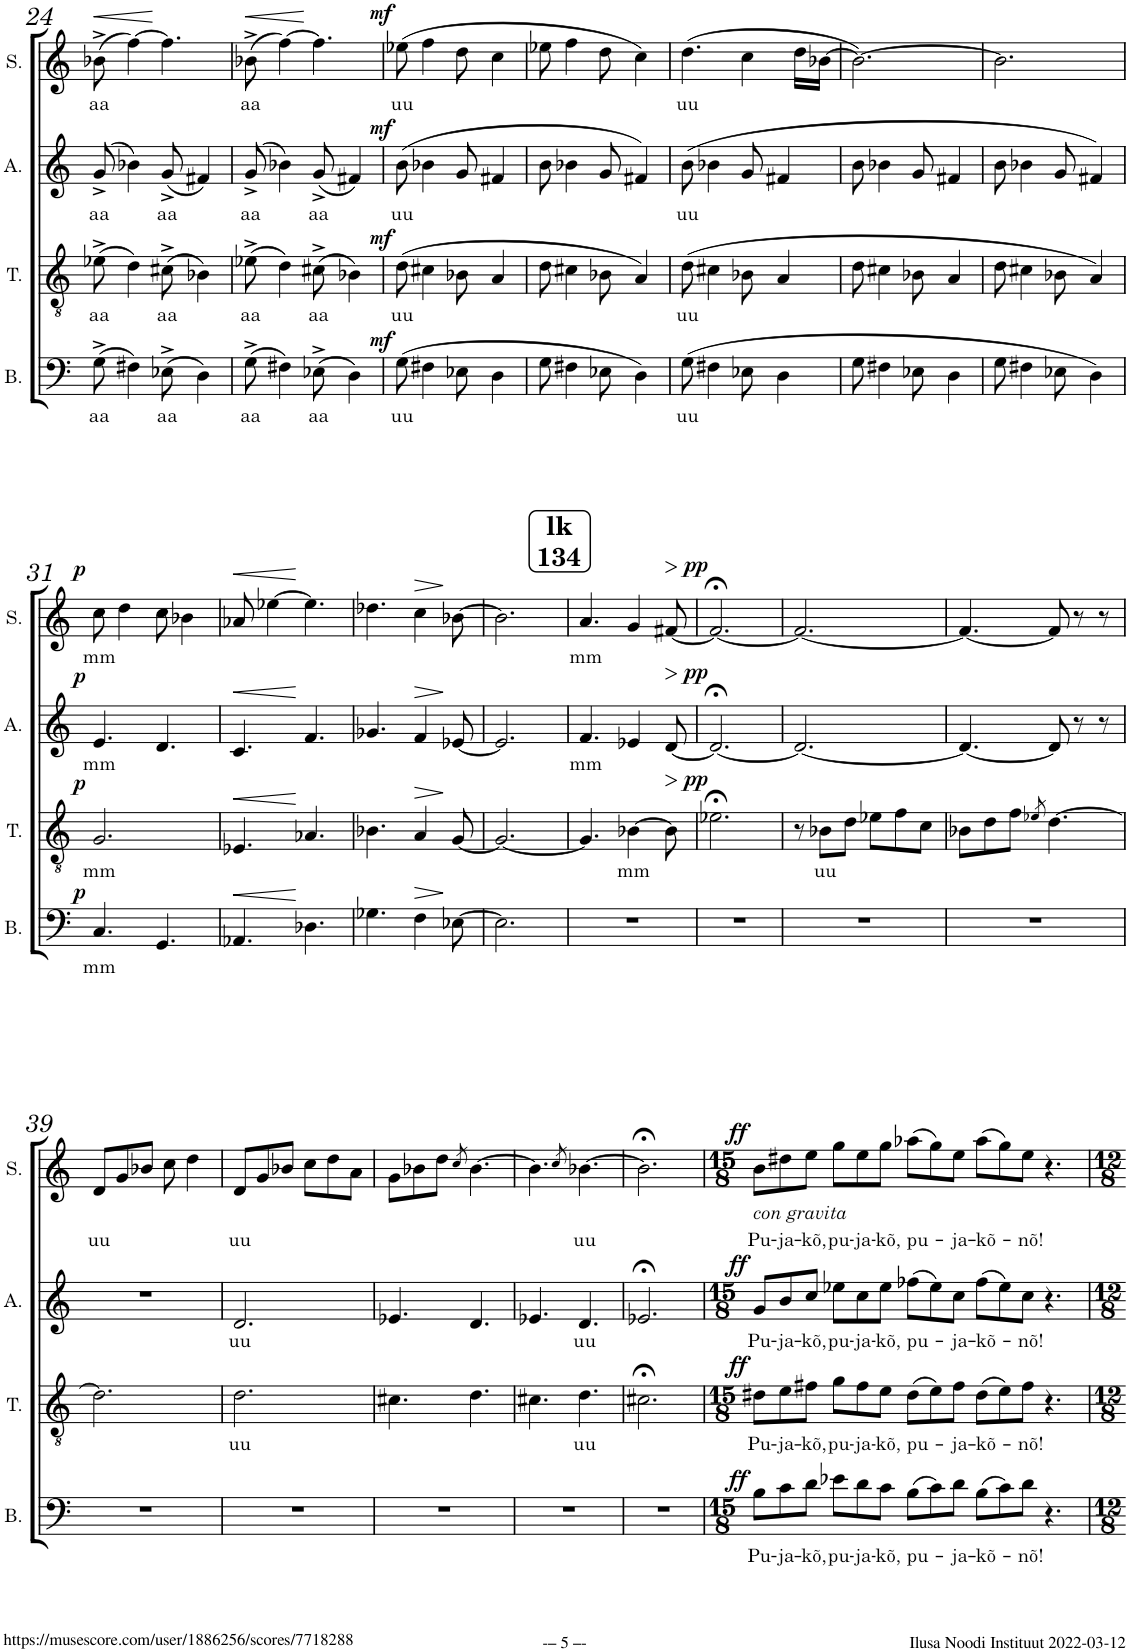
**kern	**text	**dynam	**kern	**text	**dynam	**kern	**text	**dynam	**kern	**text	**dynam
*part4	*part4	*part4	*part3	*part3	*part3	*part2	*part2	*part2	*part1	*part1	*part1
*staff4	*staff4	*staff4	*staff3	*staff3	*staff3	*staff2	*staff2	*staff2	*staff1	*staff1	*staff1
*I"B.	*	*	*I"T.	*	*	*I"A.	*	*	*I"S.	*	*
*I'B.	*	*	*I'T.	*	*	*I'A.	*	*	*I'S.	*	*
!!LO:PB:g=z
*clefF4	*	*	*clefGv2	*	*	*clefG2	*	*	*clefG2	*	*
*k[]	*	*	*k[]	*	*	*k[]	*	*	*k[]	*	*
*M6/8	*	*	*M6/8	*	*	*M6/8	*	*	*M6/8	*	*
=24	=24	=24	=24	=24	=24	=24	=24	=24	=24	=24	=24
!	!LO:LY:b	!	!	!LO:LY:b	!	!	!LO:LY:b	!	!	!LO:LY:b	!LO:HP:b
(8G^\	aa	.	(8e-X^\	aa	.	(8g^/	aa	.	(8b-X^\	aa	<
4F#X\)	.	.	4d\)	.	.	4b-X\)	.	.	[4ff\)	.	.
!	!LO:LY:b	!	!	!LO:LY:b	!	!	!LO:LY:b	!	!	!	!
(8E-X^\	aa	.	(8c#X^\	aa	.	(8g^/	aa	.	4.ff\]	.	[
4D\)	.	.	4B-X\)	.	.	4f#X/)	.	.	.	.	.
=25	=25	=25	=25	=25	=25	=25	=25	=25	=25	=25	=25
!	!LO:LY:b	!	!	!LO:LY:b	!	!	!LO:LY:b	!	!	!LO:LY:b	!LO:HP:b
(8G^\	aa	.	(8e-X^\	aa	.	(8g^/	aa	.	(8b-X^\	aa	<
4F#X\)	.	.	4d\)	.	.	4b-X\)	.	.	[4ff\)	.	.
!	!LO:LY:b	!	!	!LO:LY:b	!	!	!LO:LY:b	!	!	!	!
(8E-X^\	aa	.	(8c#X^\	aa	.	(8g^/	aa	.	4.ff\]	.	[
4D\)	.	.	4B-X\)	.	.	4f#X/)	.	.	.	.	.
=26	=26	=26	=26	=26	=26	=26	=26	=26	=26	=26	=26
!	!LO:LY:b	!LO:DY:a	!	!LO:LY:b	!LO:DY:a	!	!LO:LY:b	!LO:DY:a	!	!LO:LY:b	!LO:DY:a
(8G\	uu	mf	(8d\	uu	mf	(8b\	uu	mf	(8ee-X\	uu	mf
4F#X\	.	.	4c#X\	.	.	4b-X\	.	.	4ff\	.	.
8E-X\	.	.	8B-X\	.	.	8g/	.	.	8dd\	.	.
4D\	.	.	4A/	.	.	4f#X/	.	.	4cc\	.	.
=27	=27	=27	=27	=27	=27	=27	=27	=27	=27	=27	=27
8G\	.	.	8d\	.	.	8b\	.	.	8ee-X\	.	.
4F#X\	.	.	4c#X\	.	.	4b-X\	.	.	4ff\	.	.
8E-X\	.	.	8B-X\	.	.	8g/	.	.	8dd\	.	.
4D\)	.	.	4A/)	.	.	4f#X/)	.	.	4cc\)	.	.
=28	=28	=28	=28	=28	=28	=28	=28	=28	=28	=28	=28
!	!LO:LY:b	!	!	!LO:LY:b	!	!	!LO:LY:b	!	!	!LO:LY:b	!
(8G\	uu	.	(8d\	uu	.	(8b\	uu	.	(4.dd\	uu	.
4F#X\	.	.	4c#X\	.	.	4b-X\	.	.	.	.	.
8E-X\	.	.	8B-X\	.	.	8g/	.	.	4cc\	.	.
4D\	.	.	4A/	.	.	4f#X/	.	.	.	.	.
.	.	.	.	.	.	.	.	.	16dd\LL	.	.
.	.	.	.	.	.	.	.	.	[16b-X\JJ	.	.
=29	=29	=29	=29	=29	=29	=29	=29	=29	=29	=29	=29
8G\	.	.	8d\	.	.	8b\	.	.	2.b-\_)	.	.
4F#X\	.	.	4c#X\	.	.	4b-X\	.	.	.	.	.
8E-X\	.	.	8B-X\	.	.	8g/	.	.	.	.	.
4D\	.	.	4A/	.	.	4f#X/	.	.	.	.	.
=30	=30	=30	=30	=30	=30	=30	=30	=30	=30	=30	=30
8G\	.	.	8d\	.	.	8b\	.	.	2.b-\]	.	.
4F#X\	.	.	4c#X\	.	.	4b-X\	.	.	.	.	.
8E-X\	.	.	8B-X\	.	.	8g/	.	.	.	.	.
4D\)	.	.	4A/)	.	.	4f#X/)	.	.	.	.	.
!!LO:LB:g=z
=31	=31	=31	=31	=31	=31	=31	=31	=31	=31	=31	=31
!	!LO:LY:b	!LO:DY:a	!	!LO:LY:b	!LO:DY:a	!	!LO:LY:b	!LO:DY:a	!	!LO:LY:b	!LO:DY:a
4.C/	mm	p	2.G/	mm	p	4.e/	mm	p	8cc\	mm	p
.	.	.	.	.	.	.	.	.	4dd\	.	.
4.GG/	.	.	.	.	.	4.d/	.	.	8cc\	.	.
.	.	.	.	.	.	.	.	.	4b-X\	.	.
=32	=32	=32	=32	=32	=32	=32	=32	=32	=32	=32	=32
!	!	!LO:HP:b	!	!	!LO:HP:b	!	!	!LO:HP:b	!	!	!LO:HP:b
4.AA-X/	.	<	4.E-X/	.	<	4.c/	.	<	8a-X/	.	<
.	.	.	.	.	.	.	.	.	[4ee-X\	.	.
4.D-X\	.	[	4.A-X/	.	[	4.f/	.	[	4.ee-\]	.	[
=33	=33	=33	=33	=33	=33	=33	=33	=33	=33	=33	=33
4.G-X\	.	.	4.B-X\	.	.	4.g-X/	.	.	4.dd-X\	.	.
!	!	!LO:HP:b	!	!	!LO:HP:b	!	!	!LO:HP:b	!	!	!LO:HP:b
4F\	.	>	4A/	.	>	4f/	.	>	4cc\	.	>
[8E-X\	.	]	[8G/	.	]	[8e-X/	.	]	[8b-X\	.	]
=34	=34	=34	=34	=34	=34	=34	=34	=34	=34	=34	=34
2.E-\]	.	.	2.G/_	.	.	2.e-/]	.	.	2.b-\]	.	.
!!LO:REH:place=s1:a:t=134
!!LO:REH:place=s1:a:B:cj:fs=14:t=lk
=35	=35	=35	=35	=35	=35	=35	=35	=35	=35	=35	=35
!	!	!	!	!	!	!	!LO:LY:b	!	!	!LO:LY:b	!
2.r	.	.	4.G/]	.	.	4.f/	mm	.	4.a/	mm	.
!	!	!	!	!LO:LY:b	!	!	!	!	!	!	!
.	.	.	[4B-X\	mm	.	4e-X/	.	.	4g/	.	.
!	!	!	!	!	!LO:HP:b	!	!	!LO:HP:b	!	!	!LO:HP:b
.	.	.	8B-\]	.	>	[8d/	.	>	[8f#X/	.	>
.	.	.	.	.	]	.	.	]	.	.	]
=36	=36	=36	=36	=36	=36	=36	=36	=36	=36	=36	=36
!	!	!	!	!	!LO:DY:a	!	!	!LO:DY:a	!	!	!LO:DY:a
2.r	.	.	2.e-X;<\	.	pp	2.d;</_	.	pp	2.f#;</_	.	pp
=37	=37	=37	=37	=37	=37	=37	=37	=37	=37	=37	=37
2.r	.	.	8r	.	.	2.d/_	.	.	2.f#/_	.	.
!	!	!	!	!LO:LY:b	!	!	!	!	!	!	!
.	.	.	8B-X\L	uu	.	.	.	.	.	.	.
.	.	.	8d\J	.	.	.	.	.	.	.	.
.	.	.	8e-X\L	.	.	.	.	.	.	.	.
.	.	.	8f\	.	.	.	.	.	.	.	.
.	.	.	8c\J	.	.	.	.	.	.	.	.
=38	=38	=38	=38	=38	=38	=38	=38	=38	=38	=38	=38
2.r	.	.	8B-X\L	.	.	4.d/_	.	.	4.f#/_	.	.
.	.	.	8d\	.	.	.	.	.	.	.	.
.	.	.	8f\J	.	.	.	.	.	.	.	.
.	.	.	8qe-X/	.	.	.	.	.	.	.	.
.	.	.	[4.d\	.	.	8d/]	.	.	8f#/]	.	.
.	.	.	.	.	.	8r	.	.	8r	.	.
.	.	.	.	.	.	8r	.	.	8r	.	.
!!LO:LB:g=z
=39	=39	=39	=39	=39	=39	=39	=39	=39	=39	=39	=39
!	!	!	!	!	!	!	!	!	!	!LO:LY:b	!
2.r	.	.	2.d\]	.	.	2.r	.	.	8d/L	uu	.
.	.	.	.	.	.	.	.	.	8g/	.	.
.	.	.	.	.	.	.	.	.	8b-X/J	.	.
.	.	.	.	.	.	.	.	.	8cc\	.	.
.	.	.	.	.	.	.	.	.	4dd\	.	.
=40	=40	=40	=40	=40	=40	=40	=40	=40	=40	=40	=40
!	!	!	!	!LO:LY:b	!	!	!LO:LY:b	!	!	!LO:LY:b	!
2.r	.	.	2.d\	uu	.	2.d/	uu	.	8d/L	uu	.
.	.	.	.	.	.	.	.	.	8g/	.	.
.	.	.	.	.	.	.	.	.	8b-X/J	.	.
.	.	.	.	.	.	.	.	.	8cc\L	.	.
.	.	.	.	.	.	.	.	.	8dd\	.	.
.	.	.	.	.	.	.	.	.	8a\J	.	.
=41	=41	=41	=41	=41	=41	=41	=41	=41	=41	=41	=41
2.r	.	.	4.c#X\	.	.	4.e-X/	.	.	8g\L	.	.
.	.	.	.	.	.	.	.	.	8b-X\	.	.
.	.	.	.	.	.	.	.	.	8dd\J	.	.
.	.	.	.	.	.	.	.	.	8qcc/	.	.
.	.	.	4.d\	.	.	4.d/	.	.	[4.b-\	.	.
=42	=42	=42	=42	=42	=42	=42	=42	=42	=42	=42	=42
2.r	.	.	4.c#X\	.	.	4.e-X/	.	.	4.b-\]	.	.
.	.	.	.	.	.	.	.	.	8qcc/	.	.
!	!	!	!	!LO:LY:b	!	!	!LO:LY:b	!	!	!LO:LY:b	!
.	.	.	4.d\	uu	.	4.d/	uu	.	[4.b-X\	uu	.
=43	=43	=43	=43	=43	=43	=43	=43	=43	=43	=43	=43
2.r	.	.	2.c#X;<\	.	.	2.e-X;</	.	.	2.b-;<\]	.	.
=44	=44	=44	=44	=44	=44	=44	=44	=44	=44	=44	=44
*M15/8	*	*	*M15/8	*	*	*M15/8	*	*	*M15/8	*	*
!	!	!	!	!	!	!	!	!	!LO:TX:b:i:t=con gravita	!	!
!	!LO:LY:b	!LO:DY:a	!	!LO:LY:b	!LO:DY:a	!	!LO:LY:b	!LO:DY:a	!	!LO:LY:b	!LO:DY:a
8B\L	Pu-	ff	8d#X\L	Pu-	ff	8g/L	Pu-	ff	8b\L	Pu-	ff
!	!LO:LY:b	!	!	!LO:LY:b	!	!	!LO:LY:b	!	!	!LO:LY:b	!
8c\	-ja-	.	8e\	-ja-	.	8b/	-ja-	.	8dd#X\	-ja-	.
!	!LO:LY:b	!	!	!LO:LY:b	!	!	!LO:LY:b	!	!	!LO:LY:b	!
8d\J	-kõ,	.	8f#X\J	-kõ,	.	8cc/J	-kõ,	.	8ee\J	-kõ,	.
!	!LO:LY:b	!	!	!LO:LY:b	!	!	!LO:LY:b	!	!	!LO:LY:b	!
8e-X\L	pu-	.	8g\L	pu-	.	8ee-X\L	pu-	.	8gg\L	pu-	.
!	!LO:LY:b	!	!	!LO:LY:b	!	!	!LO:LY:b	!	!	!LO:LY:b	!
8d\	-ja-	.	8f#\	-ja-	.	8cc\	-ja-	.	8ee\	-ja-	.
!	!LO:LY:b	!	!	!LO:LY:b	!	!	!LO:LY:b	!	!	!LO:LY:b	!
8c\J	-kõ,	.	8e\J	-kõ,	.	8ee-\J	-kõ,	.	8gg\J	-kõ,	.
!	!LO:LY:b	!	!	!LO:LY:b	!	!	!LO:LY:b	!	!	!LO:LY:b	!
(8B\L	pu-	.	(8d#\L	pu-	.	(8ff-X\L	pu-	.	(8aa-X\L	pu-	.
8c\)	.	.	8e\)	.	.	8ee-\)	.	.	8gg\)	.	.
!	!LO:LY:b	!	!	!LO:LY:b	!	!	!LO:LY:b	!	!	!LO:LY:b	!
8d\J	-ja-	.	8f#\J	-ja-	.	8cc\J	-ja-	.	8ee\J	-ja-	.
!	!LO:LY:b	!	!	!LO:LY:b	!	!	!LO:LY:b	!	!	!LO:LY:b	!
(8B\L	-kõ-	.	(8d#\L	-kõ-	.	(8ff-\L	-kõ-	.	(8aa-\L	-kõ-	.
8c\)	.	.	8e\)	.	.	8ee-\)	.	.	8gg\)	.	.
!	!LO:LY:b	!	!	!LO:LY:b	!	!	!LO:LY:b	!	!	!LO:LY:b	!
8d\J	-nõ!	.	8f#\J	-nõ!	.	8cc\J	-nõ!	.	8ee\J	-nõ!	.
4.r	.	.	4.r	.	.	4.r	.	.	4.r	.	.
=	=	=	=	=	=	=	=	=	=	=	=
*-	*-	*-	*-	*-	*-	*-	*-	*-	*-	*-	*-
